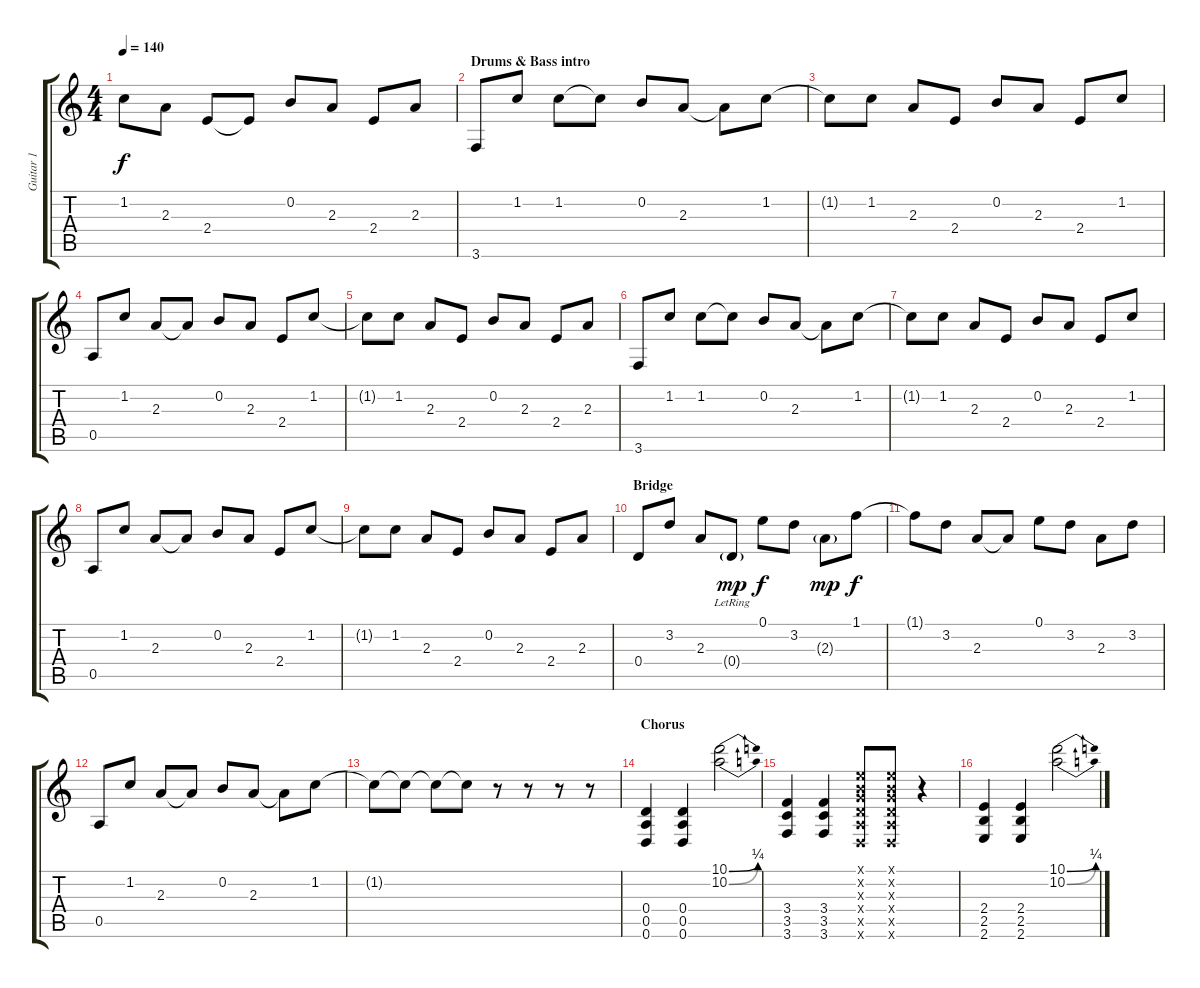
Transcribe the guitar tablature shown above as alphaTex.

\track ("Guitar 1" "Guitar 1") {instrument electricguitarjazz}
\staff {score tabs}
\tuning (E4 B3 G3 D3 A2 D2) {hide}
\ts (4 4)
\tempo 140
\clef g2
\ks c
1.2{t}.8{dy f} 2.3.8 2.4.8 2.4{t}.8 0.2.8 2.3.8 2.4.8 2.3.8 |
\section ("" "Drums & Bass intro")
3.6.8 1.2.8 1.2.8 1.2{t}.8 0.2.8 2.3.8 2.3{t}.8 1.2.8 |
1.2{t}.8 1.2.8 2.3.8 2.4.8 0.2.8 2.3.8 2.4.8 1.2.8 |
0.5.8 1.2.8 2.3.8 2.3{t}.8 0.2.8 2.3.8 2.4.8 1.2.8 |
1.2{t}.8 1.2.8 2.3.8 2.4.8 0.2.8 2.3.8 2.4.8 2.3.8 |
3.6.8 1.2.8 1.2.8 1.2{t}.8 0.2.8 2.3.8 2.3{t}.8 1.2.8 |
1.2{t}.8 1.2.8 2.3.8 2.4.8 0.2.8 2.3.8 2.4.8 1.2.8 |
0.5.8 1.2.8 2.3.8 2.3{t}.8 0.2.8 2.3.8 2.4.8 1.2.8 |
1.2{t}.8 1.2.8 2.3.8 2.4.8 0.2.8 2.3.8 2.4.8 2.3.8 |
\section ("" "Bridge")
0.4.8 3.2.8 2.3.8 0.4{g lr}.8{dy mp} 0.1.8{dy f} 3.2.8 2.3{g}.8{dy mp} 1.1.8{dy f} |
1.1{t}.8 3.2.8 2.3.8 2.3{t}.8 0.1.8 3.2.8 2.3.8 3.2.8 |
0.5.8 1.2.8 2.3.8 2.3{t}.8 0.2.8 2.3.8 2.3{t}.8 1.2.8 |
1.2{t}.8 1.2{t}.8 1.2{t}.8 1.2{t}.8 r.8 r.8 r.8 r.8 |
\section ("" "Chorus")
(0.4 0.5 0.6).4{instrument distortionguitar} (0.4 0.5 0.6).4 (10.1{be (bend 0 0 60 1)} 10.2{be (bend 0 0 60 1)}).2 |
(3.4 3.5 3.6).4 (3.4 3.5 3.6).4 (0.1{x} 0.2{x} 0.3{x} 0.4{x} 0.5{x} 0.6{x}).8 (0.1{x} 0.2{x} 0.3{x} 0.4{x} 0.5{x} 0.6{x}).8 r.4 |
(2.4 2.5 2.6).4 (2.4 2.5 2.6).4 (10.1{be (bend 0 0 60 1)} 10.2{be (bend 0 0 60 1)}).2
